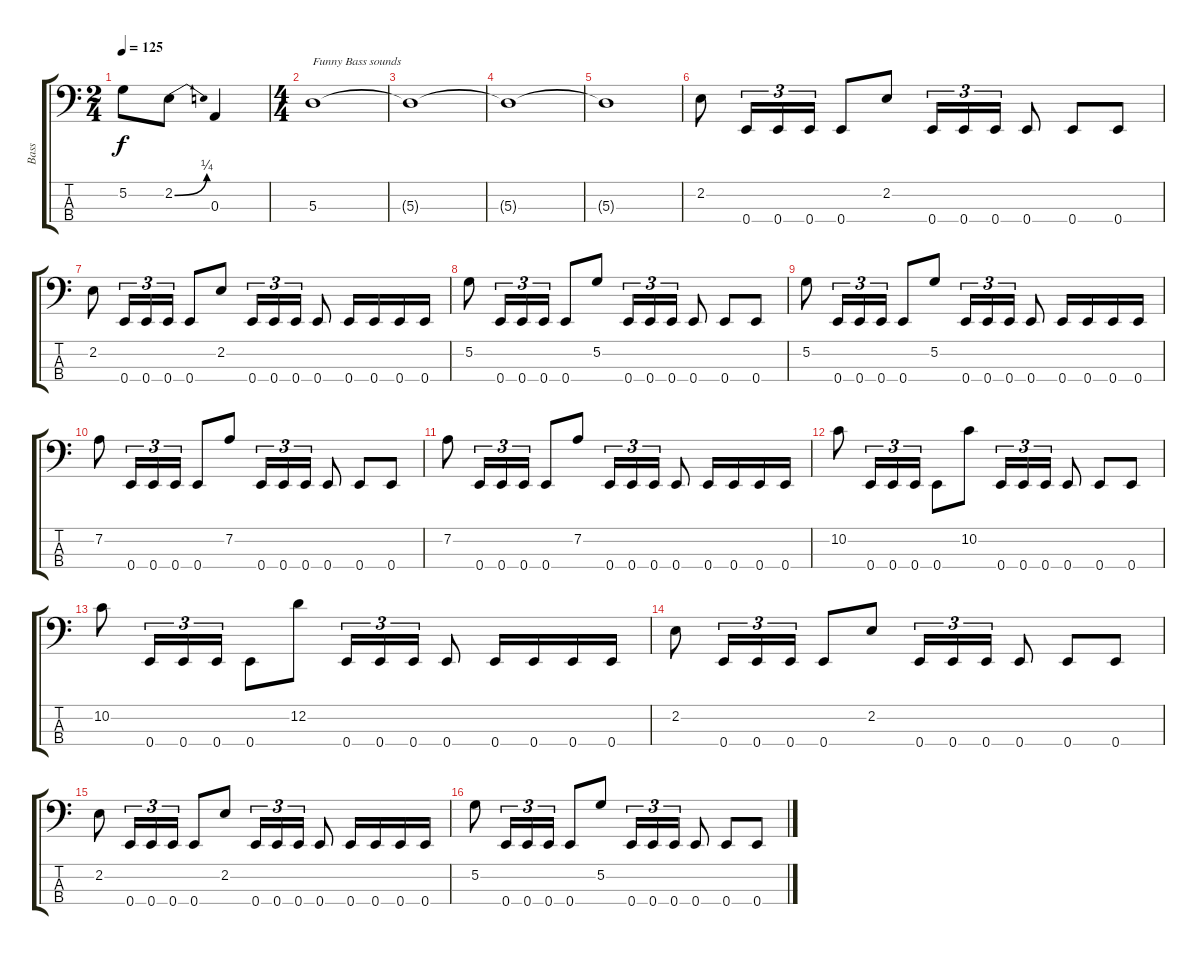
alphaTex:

\track ("Bass" "Bass") {instrument electricbasspick}
\staff {score tabs}
\tuning (G2 D2 A1 E1) {hide}
\ts (2 4)
\tempo 125
\clef f4
\ks c
5.2{t}.8{dy f} 2.2{be (bend 0 0 60 1)}.8 0.3.4 |
\ts (4 4)
5.3.1{txt "Funny Bass sounds"} |
5.3{t}.1 |
5.3{t}.1 |
5.3{t}.1 |
2.2.8 0.4.16{tu (3 2)} 0.4.16{tu (3 2)} 0.4.16{tu (3 2)} 0.4.8 2.2.8 0.4.16{tu (3 2)} 0.4.16{tu (3 2)} 0.4.16{tu (3 2)} 0.4.8 0.4.8 0.4.8 |
2.2.8 0.4.16{tu (3 2)} 0.4.16{tu (3 2)} 0.4.16{tu (3 2)} 0.4.8 2.2.8 0.4.16{tu (3 2)} 0.4.16{tu (3 2)} 0.4.16{tu (3 2)} 0.4.8 0.4.16 0.4.16 0.4.16 0.4.16 |
5.2.8 0.4.16{tu (3 2)} 0.4.16{tu (3 2)} 0.4.16{tu (3 2)} 0.4.8 5.2.8 0.4.16{tu (3 2)} 0.4.16{tu (3 2)} 0.4.16{tu (3 2)} 0.4.8 0.4.8 0.4.8 |
5.2.8 0.4.16{tu (3 2)} 0.4.16{tu (3 2)} 0.4.16{tu (3 2)} 0.4.8 5.2.8 0.4.16{tu (3 2)} 0.4.16{tu (3 2)} 0.4.16{tu (3 2)} 0.4.8 0.4.16 0.4.16 0.4.16 0.4.16 |
7.2.8 0.4.16{tu (3 2)} 0.4.16{tu (3 2)} 0.4.16{tu (3 2)} 0.4.8 7.2.8 0.4.16{tu (3 2)} 0.4.16{tu (3 2)} 0.4.16{tu (3 2)} 0.4.8 0.4.8 0.4.8 |
7.2.8 0.4.16{tu (3 2)} 0.4.16{tu (3 2)} 0.4.16{tu (3 2)} 0.4.8 7.2.8 0.4.16{tu (3 2)} 0.4.16{tu (3 2)} 0.4.16{tu (3 2)} 0.4.8 0.4.16 0.4.16 0.4.16 0.4.16 |
10.2.8 0.4.16{tu (3 2)} 0.4.16{tu (3 2)} 0.4.16{tu (3 2)} 0.4.8 10.2.8 0.4.16{tu (3 2)} 0.4.16{tu (3 2)} 0.4.16{tu (3 2)} 0.4.8 0.4.8 0.4.8 |
10.2.8 0.4.16{tu (3 2)} 0.4.16{tu (3 2)} 0.4.16{tu (3 2)} 0.4.8 12.2.8 0.4.16{tu (3 2)} 0.4.16{tu (3 2)} 0.4.16{tu (3 2)} 0.4.8 0.4.16 0.4.16 0.4.16 0.4.16 |
2.2.8 0.4.16{tu (3 2)} 0.4.16{tu (3 2)} 0.4.16{tu (3 2)} 0.4.8 2.2.8 0.4.16{tu (3 2)} 0.4.16{tu (3 2)} 0.4.16{tu (3 2)} 0.4.8 0.4.8 0.4.8 |
2.2.8 0.4.16{tu (3 2)} 0.4.16{tu (3 2)} 0.4.16{tu (3 2)} 0.4.8 2.2.8 0.4.16{tu (3 2)} 0.4.16{tu (3 2)} 0.4.16{tu (3 2)} 0.4.8 0.4.16 0.4.16 0.4.16 0.4.16 |
5.2.8 0.4.16{tu (3 2)} 0.4.16{tu (3 2)} 0.4.16{tu (3 2)} 0.4.8 5.2.8 0.4.16{tu (3 2)} 0.4.16{tu (3 2)} 0.4.16{tu (3 2)} 0.4.8 0.4.8 0.4.8
